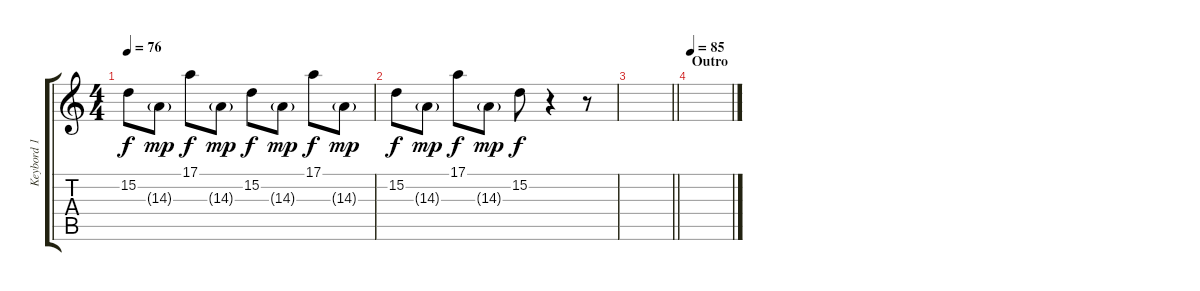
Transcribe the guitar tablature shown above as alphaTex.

\track ("Keybord 1" "Keybord 1") {instrument celesta}
\staff {score tabs}
\tuning (E4 B3 G3 D3 A2 E2) {hide}
\ts (4 4)
\tempo 76
\clef g2
\ks c
15.2.8{dy f} 14.3{g}.8{dy mp} 17.1.8{dy f} 14.3{g}.8{dy mp} 15.2.8{dy f} 14.3{g}.8{dy mp} 17.1.8{dy f} 14.3{g}.8{dy mp} |
15.2.8{dy f} 14.3{g}.8{dy mp} 17.1.8{dy f} 14.3{g}.8{dy mp} 15.2.8{dy f} r.4 r.8 |
\barLineRight lightlight
|
\section ("" "Outro")
\tempo 85
